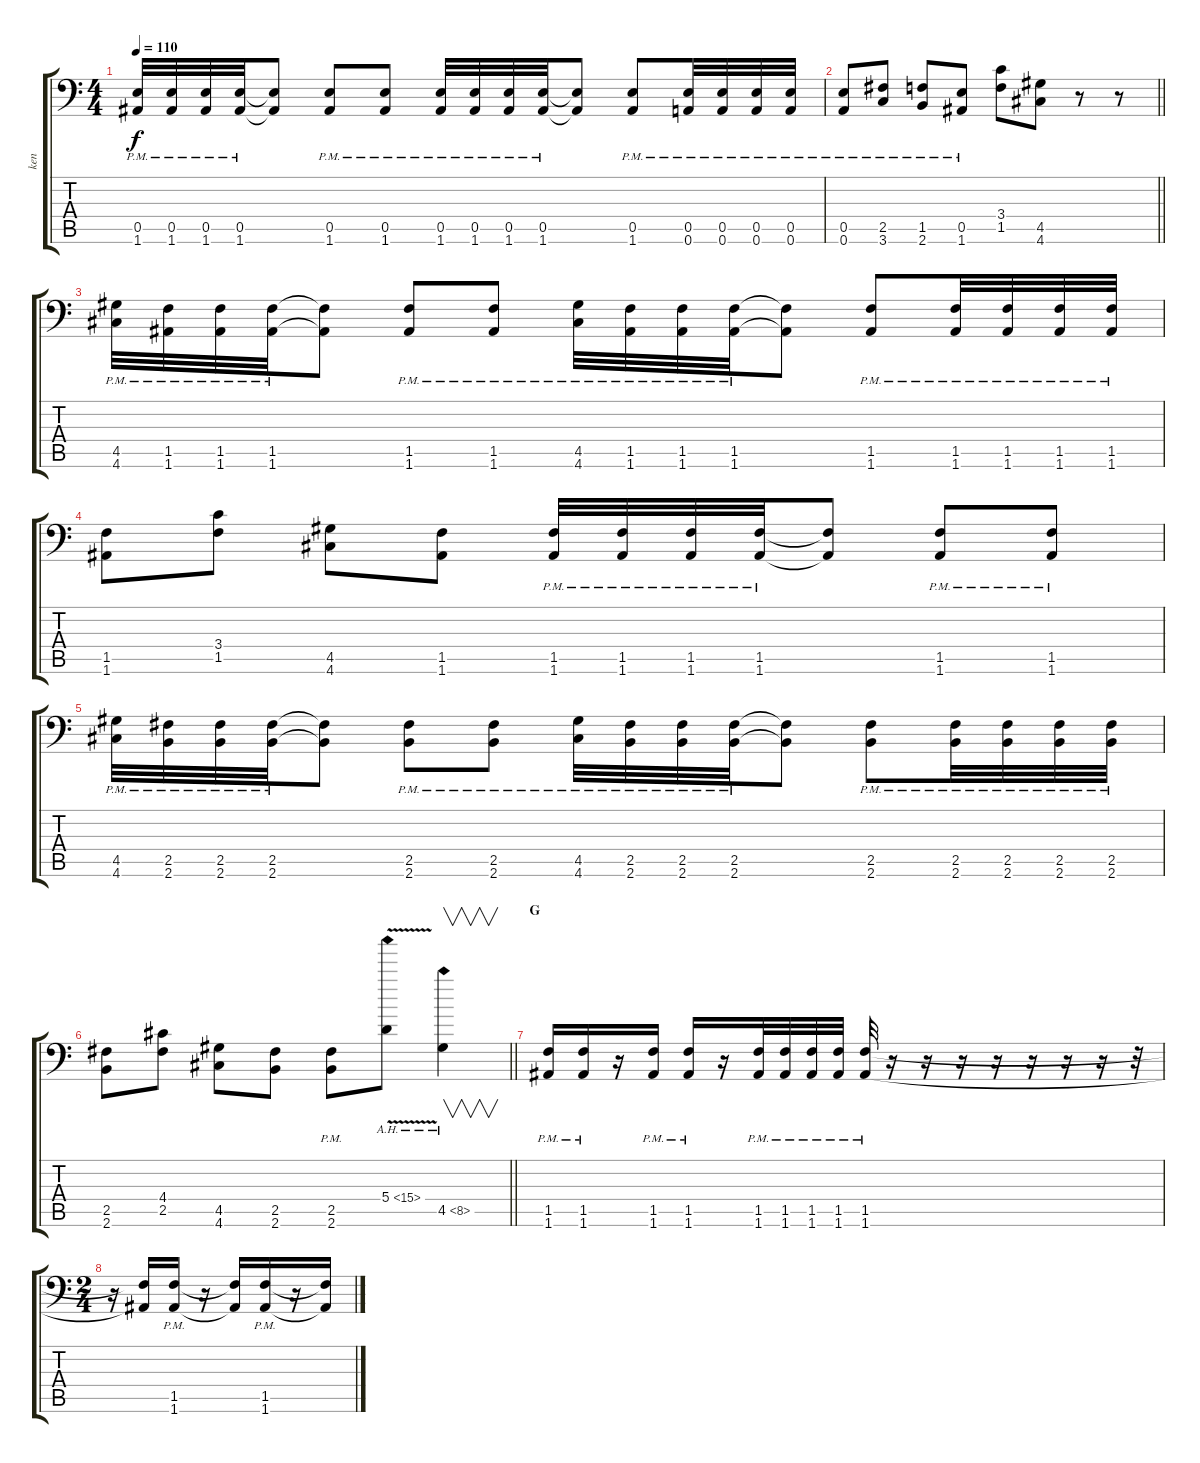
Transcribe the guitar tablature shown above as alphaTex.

\track ("ken" "ken") {instrument distortionguitar}
\staff {score tabs}
\tuning (B3 Gb3 D3 A2 E2 A1) {hide}
\ts (4 4)
\tempo 110
\clef f4
\ks c
(0.5 1.6{pm}).32{dy f} (0.5 1.6{pm}).32 (0.5 1.6{pm}).32 (0.5 1.6{pm}).32 (0.5{t} 1.6{t}).8 (0.5 1.6{pm}).8 (0.5 1.6{pm}).8 (0.5 1.6{pm}).32 (0.5 1.6{pm}).32 (0.5 1.6{pm}).32 (0.5 1.6{pm}).32 (0.5{t} 1.6{t}).8 (0.5 1.6{pm}).8 (0.5 0.6{pm}).32 (0.5 0.6{pm}).32 (0.5 0.6{pm}).32 (0.5 0.6{pm}).32 |
\barLineRight lightlight
(0.5 0.6{pm}).8 (2.5 3.6{pm}).8 (1.5 2.6{pm}).8 (0.5 1.6{pm}).8 (3.4 1.5).8 (4.5 4.6).8 r.8 r.8 |
(4.5 4.6{pm}).32 (1.5 1.6{pm}).32 (1.5 1.6{pm}).32 (1.5 1.6{pm}).32 (1.5{t} 1.6{t}).8 (1.5 1.6{pm}).8 (1.5 1.6{pm}).8 (4.5 4.6{pm}).32 (1.5 1.6{pm}).32 (1.5 1.6{pm}).32 (1.5 1.6{pm}).32 (1.5{t} 1.6{t}).8 (1.5 1.6{pm}).8 (1.5 1.6{pm}).32 (1.5 1.6{pm}).32 (1.5 1.6{pm}).32 (1.5 1.6{pm}).32 |
(1.5 1.6).8 (3.4 1.5).8 (4.5 4.6).8 (1.5 1.6).8 (1.5 1.6{pm}).32 (1.5 1.6{pm}).32 (1.5 1.6{pm}).32 (1.5 1.6{pm}).32 (1.5{t} 1.6{t}).8 (1.5 1.6{pm}).8 (1.5 1.6{pm}).8 |
(4.5 4.6{pm}).32 (2.5 2.6{pm}).32 (2.5 2.6{pm}).32 (2.5 2.6{pm}).32 (2.5{t} 2.6{t}).8 (2.5 2.6{pm}).8 (2.5 2.6{pm}).8 (4.5 4.6{pm}).32 (2.5 2.6{pm}).32 (2.5 2.6{pm}).32 (2.5 2.6{pm}).32 (2.5{t} 2.6{t}).8 (2.5 2.6{pm}).8 (2.5 2.6{pm}).32 (2.5 2.6{pm}).32 (2.5 2.6{pm}).32 (2.5 2.6{pm}).32 |
\barLineRight lightlight
(2.5 2.6).8 (4.4 2.5).8 (4.5 4.6).8 (2.5 2.6).8 (2.5 2.6{pm}).8 5.4{ah 10 v}.8 4.5{ah 4}.4{v} |
\section ("" "G")
(1.5 1.6{pm}).16 (1.5 1.6{pm}).16 r.16 (1.5 1.6{pm}).16 (1.5 1.6{pm}).16 r.16 (1.5 1.6{pm}).32 (1.5 1.6{pm}).32 (1.5 1.6{pm}).32 (1.5 1.6{pm}).32 (1.5 1.6{pm}).32 r.16 r.16 r.16 r.16 r.16 r.16 r.16 r.32 |
\ts (2 4)
r.16 (1.5{t} 1.6{t}).16 (1.5 1.6{pm}).16 r.16 (1.5{t} 1.6{t}).16 (1.5 1.6{pm}).16 r.16 (1.5{t} 1.6{t}).16
